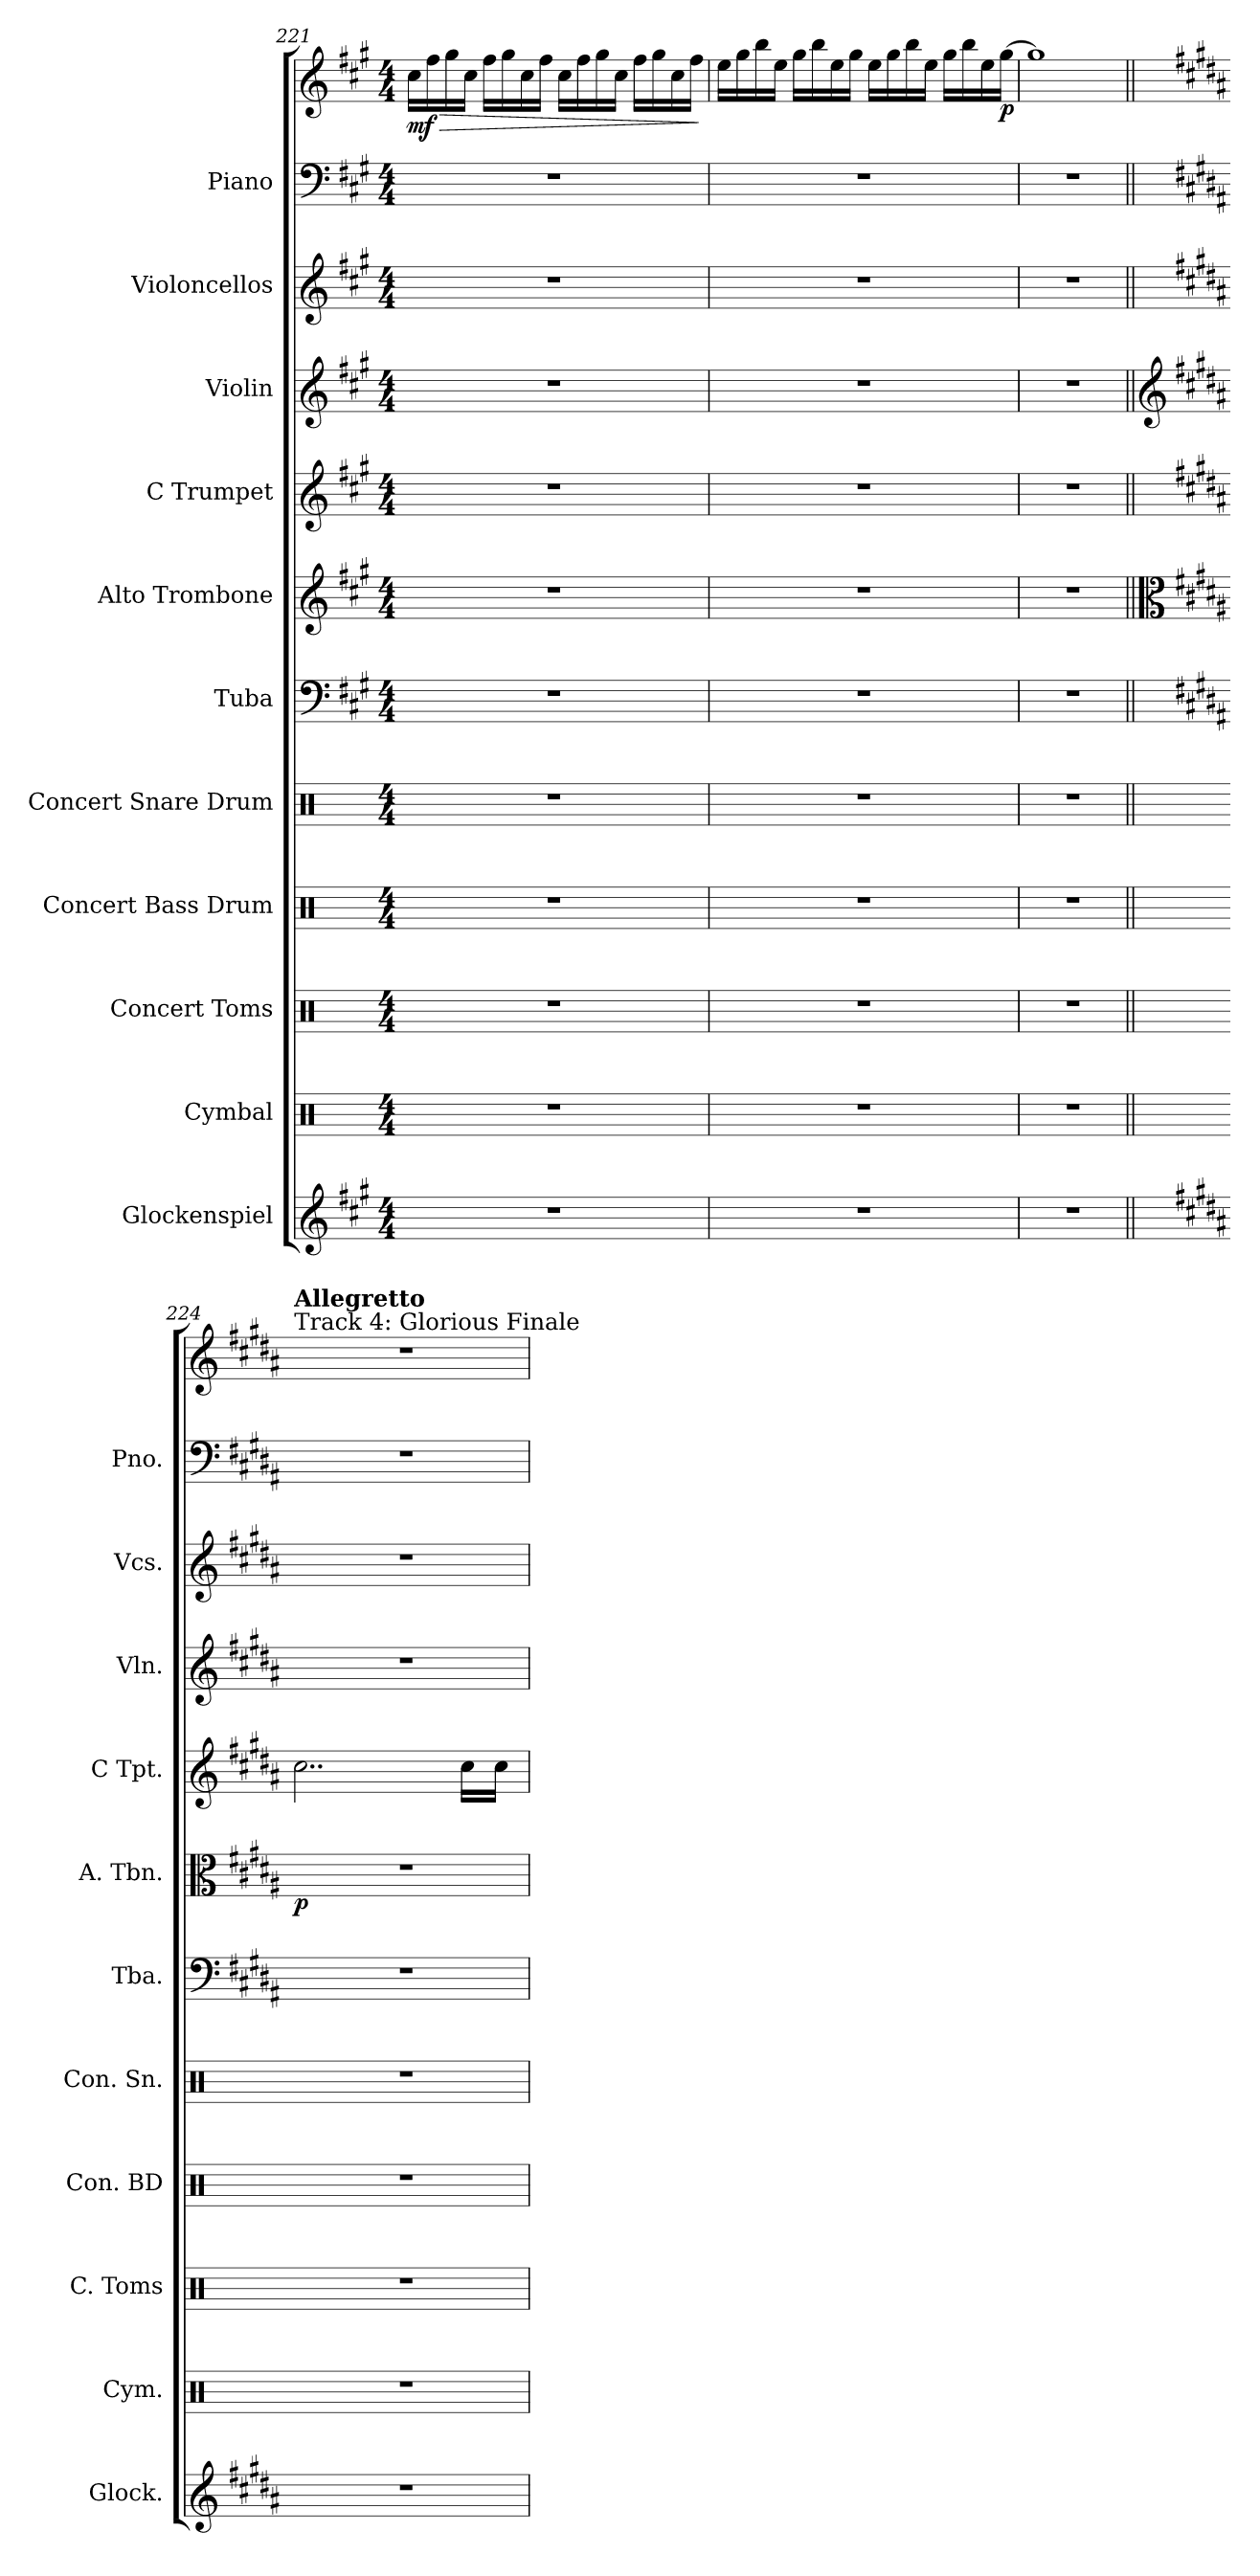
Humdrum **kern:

**kern	**kern	**kern	**kern	**kern	**kern	**kern	**dynam	**kern	**kern	**kern	**kern	**kern	**dynam
*part11	*part10	*part9	*part8	*part7	*part6	*part5	*part5	*part4	*part3	*part2	*part1	*part1	*part1
*staff12	*staff11	*staff10	*staff9	*staff8	*staff7	*staff6	*staff6	*staff5	*staff4	*staff3	*staff2	*staff1	*staff1/2
*I"Glockenspiel	*I"Cymbal	*I"Concert Toms	*I"Concert Bass Drum	*I"Concert Snare Drum	*I"Tuba	*I"Alto Trombone	*	*I"C Trumpet	*I"Violin	*I"Violoncellos	*I"Piano	*	*
*I'Glock.	*I'Cym.	*I'C. Toms	*I'Con. BD	*I'Con. Sn.	*I'Tba.	*I'A. Tbn.	*	*I'C Tpt.	*I'Vln.	*I'Vcs.	*I'Pno.	*	*
!!LO:PB:g=z
*clefG2	*clefX	*clefX	*clefX	*clefX	*clefF4	*clefG2	*	*clefG2	*clefG2	*clefG2	*clefF4	*clefG2	*
*ITrd-14c-24	*	*	*	*	*	*	*	*	*	*	*	*	*
*k[f#c#g#]	*k[]	*k[]	*k[]	*k[]	*k[f#c#g#]	*k[f#c#g#]	*	*k[f#c#g#]	*k[f#c#g#]	*k[f#c#g#]	*k[f#c#g#]	*k[f#c#g#]	*
*M4/4	*M4/4	*M4/4	*M4/4	*M4/4	*M4/4	*M4/4	*	*M4/4	*M4/4	*M4/4	*M4/4	*M4/4	*
=221	=221	=221	=221	=221	=221	=221	=221	=221	=221	=221	=221	=221	=221
!	!	!	!	!	!	!	!	!	!	!	!	!	!LO:HP:b
!	!	!	!	!	!	!	!	!	!	!	!	!	!LO:DY:n=1:b
1r	1r	1r	1r	1r	1r	1r	.	1r	1r	1r	1r	16cc#\LL	> mf
.	.	.	.	.	.	.	.	.	.	.	.	16ff#\	.
.	.	.	.	.	.	.	.	.	.	.	.	16gg#\	.
.	.	.	.	.	.	.	.	.	.	.	.	16cc#\JJ	.
.	.	.	.	.	.	.	.	.	.	.	.	16ff#\LL	.
.	.	.	.	.	.	.	.	.	.	.	.	16gg#\	.
.	.	.	.	.	.	.	.	.	.	.	.	16cc#\	.
.	.	.	.	.	.	.	.	.	.	.	.	16ff#\JJ	.
.	.	.	.	.	.	.	.	.	.	.	.	16cc#\LL	.
.	.	.	.	.	.	.	.	.	.	.	.	16ff#\	.
.	.	.	.	.	.	.	.	.	.	.	.	16gg#\	.
.	.	.	.	.	.	.	.	.	.	.	.	16cc#\JJ	.
.	.	.	.	.	.	.	.	.	.	.	.	16ff#\LL	.
.	.	.	.	.	.	.	.	.	.	.	.	16gg#\	.
.	.	.	.	.	.	.	.	.	.	.	.	16cc#\	.
.	.	.	.	.	.	.	.	.	.	.	.	16ff#\JJ	.
.	.	.	.	.	.	.	.	.	.	.	.	.	]
=222	=222	=222	=222	=222	=222	=222	=222	=222	=222	=222	=222	=222	=222
1r	1r	1r	1r	1r	1r	1r	.	1r	1r	1r	1r	16ee\LL	.
.	.	.	.	.	.	.	.	.	.	.	.	16gg#\	.
.	.	.	.	.	.	.	.	.	.	.	.	16bb\	.
.	.	.	.	.	.	.	.	.	.	.	.	16ee\JJ	.
.	.	.	.	.	.	.	.	.	.	.	.	16gg#\LL	.
.	.	.	.	.	.	.	.	.	.	.	.	16bb\	.
.	.	.	.	.	.	.	.	.	.	.	.	16ee\	.
.	.	.	.	.	.	.	.	.	.	.	.	16gg#\JJ	.
.	.	.	.	.	.	.	.	.	.	.	.	16ee\LL	.
.	.	.	.	.	.	.	.	.	.	.	.	16gg#\	.
.	.	.	.	.	.	.	.	.	.	.	.	16bb\	.
.	.	.	.	.	.	.	.	.	.	.	.	16ee\JJ	.
.	.	.	.	.	.	.	.	.	.	.	.	16gg#\LL	.
.	.	.	.	.	.	.	.	.	.	.	.	16bb\	.
.	.	.	.	.	.	.	.	.	.	.	.	16ee\	.
!	!	!	!	!	!	!	!	!	!	!	!	!	!LO:DY:b
.	.	.	.	.	.	.	.	.	.	.	.	[16gg#\JJ	p
=223	=223	=223	=223	=223	=223	=223	=223	=223	=223	=223	=223	=223	=223
1r	1r	1r	1r	1r	1r	1r	.	1r	1r	1r	1r	1gg#]	.
!!LO:PB:g=z
=224||	=224||	=224||	=224||	=224||	=224||	=224||	=224||	=224||	=224||	=224||	=224||	=224||	=224||
*	*	*	*	*	*	*clefC3	*	*	*clefG2	*	*	*	*
*k[f#c#g#d#a#]	*	*	*	*	*k[f#c#g#d#a#]	*k[f#c#g#d#a#]	*	*k[f#c#g#d#a#]	*k[f#c#g#d#a#]	*k[f#c#g#d#a#]	*k[f#c#g#d#a#]	*k[f#c#g#d#a#]	*
!	!	!	!	!	!	!	!	!	!	!	!	!LO:TX:a:t=Track 4&colon; Glorious Finale	!
!	!	!	!	!	!	!	!	!	!	!	!	!LO:TX:a:B:t=Allegretto	!
!	!	!	!	!	!	!	!LO:DY:b	!	!	!	!	!	!
1r	1r	1r	1r	1r	1r	1r	p	2..cc#\	1r	1r	1r	1r	.
.	.	.	.	.	.	.	.	16cc#\LL	.	.	.	.	.
.	.	.	.	.	.	.	.	16cc#\JJ	.	.	.	.	.
=	=	=	=	=	=	=	=	=	=	=	=	=	=
*-	*-	*-	*-	*-	*-	*-	*-	*-	*-	*-	*-	*-	*-
